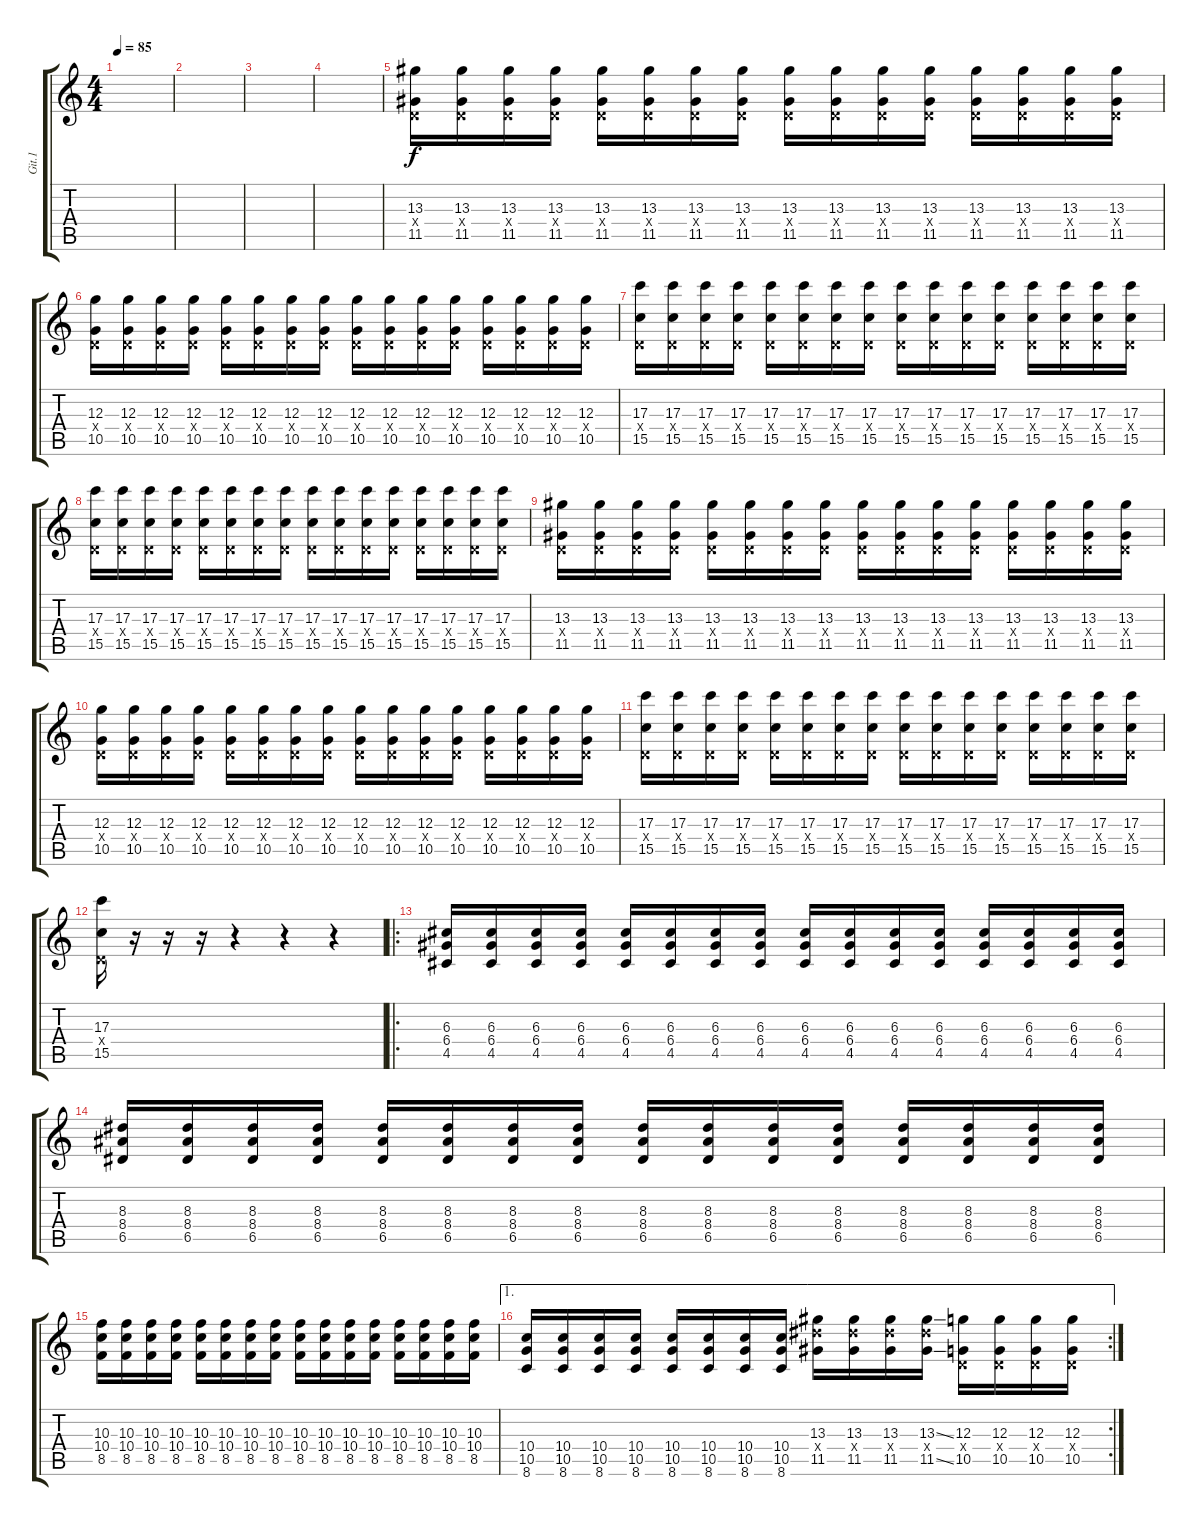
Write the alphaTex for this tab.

\track ("Git.1" "Git.1") {instrument distortionguitar}
\staff {score tabs}
\tuning (E4 B3 G3 D3 A2 E2) {hide}
\ts (4 4)
\tempo 85
\clef g2
\ks c
|
|
|
|
(13.3 0.4{x} 11.5).16 (13.3 0.4{x} 11.5).16 (13.3 0.4{x} 11.5).16 (13.3 0.4{x} 11.5).16 (13.3 0.4{x} 11.5).16 (13.3 0.4{x} 11.5).16 (13.3 0.4{x} 11.5).16 (13.3 0.4{x} 11.5).16 (13.3 0.4{x} 11.5).16 (13.3 0.4{x} 11.5).16 (13.3 0.4{x} 11.5).16 (13.3 0.4{x} 11.5).16 (13.3 0.4{x} 11.5).16 (13.3 0.4{x} 11.5).16 (13.3 0.4{x} 11.5).16 (13.3 0.4{x} 11.5).16 |
(12.3 0.4{x} 10.5).16 (12.3 0.4{x} 10.5).16 (12.3 0.4{x} 10.5).16 (12.3 0.4{x} 10.5).16 (12.3 0.4{x} 10.5).16 (12.3 0.4{x} 10.5).16 (12.3 0.4{x} 10.5).16 (12.3 0.4{x} 10.5).16 (12.3 0.4{x} 10.5).16 (12.3 0.4{x} 10.5).16 (12.3 0.4{x} 10.5).16 (12.3 0.4{x} 10.5).16 (12.3 0.4{x} 10.5).16 (12.3 0.4{x} 10.5).16 (12.3 0.4{x} 10.5).16 (12.3 0.4{x} 10.5).16 |
(17.3 0.4{x} 15.5).16 (17.3 0.4{x} 15.5).16 (17.3 0.4{x} 15.5).16 (17.3 0.4{x} 15.5).16 (17.3 0.4{x} 15.5).16 (17.3 0.4{x} 15.5).16 (17.3 0.4{x} 15.5).16 (17.3 0.4{x} 15.5).16 (17.3 0.4{x} 15.5).16 (17.3 0.4{x} 15.5).16 (17.3 0.4{x} 15.5).16 (17.3 0.4{x} 15.5).16 (17.3 0.4{x} 15.5).16 (17.3 0.4{x} 15.5).16 (17.3 0.4{x} 15.5).16 (17.3 0.4{x} 15.5).16 |
(17.3 0.4{x} 15.5).16 (17.3 0.4{x} 15.5).16 (17.3 0.4{x} 15.5).16 (17.3 0.4{x} 15.5).16 (17.3 0.4{x} 15.5).16 (17.3 0.4{x} 15.5).16 (17.3 0.4{x} 15.5).16 (17.3 0.4{x} 15.5).16 (17.3 0.4{x} 15.5).16 (17.3 0.4{x} 15.5).16 (17.3 0.4{x} 15.5).16 (17.3 0.4{x} 15.5).16 (17.3 0.4{x} 15.5).16 (17.3 0.4{x} 15.5).16 (17.3 0.4{x} 15.5).16 (17.3 0.4{x} 15.5).16 |
(13.3 0.4{x} 11.5).16 (13.3 0.4{x} 11.5).16 (13.3 0.4{x} 11.5).16 (13.3 0.4{x} 11.5).16 (13.3 0.4{x} 11.5).16 (13.3 0.4{x} 11.5).16 (13.3 0.4{x} 11.5).16 (13.3 0.4{x} 11.5).16 (13.3 0.4{x} 11.5).16 (13.3 0.4{x} 11.5).16 (13.3 0.4{x} 11.5).16 (13.3 0.4{x} 11.5).16 (13.3 0.4{x} 11.5).16 (13.3 0.4{x} 11.5).16 (13.3 0.4{x} 11.5).16 (13.3 0.4{x} 11.5).16 |
(12.3 0.4{x} 10.5).16 (12.3 0.4{x} 10.5).16 (12.3 0.4{x} 10.5).16 (12.3 0.4{x} 10.5).16 (12.3 0.4{x} 10.5).16 (12.3 0.4{x} 10.5).16 (12.3 0.4{x} 10.5).16 (12.3 0.4{x} 10.5).16 (12.3 0.4{x} 10.5).16 (12.3 0.4{x} 10.5).16 (12.3 0.4{x} 10.5).16 (12.3 0.4{x} 10.5).16 (12.3 0.4{x} 10.5).16 (12.3 0.4{x} 10.5).16 (12.3 0.4{x} 10.5).16 (12.3 0.4{x} 10.5).16 |
(17.3 0.4{x} 15.5).16 (17.3 0.4{x} 15.5).16 (17.3 0.4{x} 15.5).16 (17.3 0.4{x} 15.5).16 (17.3 0.4{x} 15.5).16 (17.3 0.4{x} 15.5).16 (17.3 0.4{x} 15.5).16 (17.3 0.4{x} 15.5).16 (17.3 0.4{x} 15.5).16 (17.3 0.4{x} 15.5).16 (17.3 0.4{x} 15.5).16 (17.3 0.4{x} 15.5).16 (17.3 0.4{x} 15.5).16 (17.3 0.4{x} 15.5).16 (17.3 0.4{x} 15.5).16 (17.3 0.4{x} 15.5).16 |
(17.3 0.4{x} 15.5).16 r.16 r.16 r.16 r.4 r.4 r.4 |
\ro
(6.3 6.4 4.5).16 (6.3 6.4 4.5).16 (6.3 6.4 4.5).16 (6.3 6.4 4.5).16 (6.3 6.4 4.5).16 (6.3 6.4 4.5).16 (6.3 6.4 4.5).16 (6.3 6.4 4.5).16 (6.3 6.4 4.5).16 (6.3 6.4 4.5).16 (6.3 6.4 4.5).16 (6.3 6.4 4.5).16 (6.3 6.4 4.5).16 (6.3 6.4 4.5).16 (6.3 6.4 4.5).16 (6.3 6.4 4.5).16 |
(8.3 8.4 6.5).16 (8.3 8.4 6.5).16 (8.3 8.4 6.5).16 (8.3 8.4 6.5).16 (8.3 8.4 6.5).16 (8.3 8.4 6.5).16 (8.3 8.4 6.5).16 (8.3 8.4 6.5).16 (8.3 8.4 6.5).16 (8.3 8.4 6.5).16 (8.3 8.4 6.5).16 (8.3 8.4 6.5).16 (8.3 8.4 6.5).16 (8.3 8.4 6.5).16 (8.3 8.4 6.5).16 (8.3 8.4 6.5).16 |
(10.3 10.4 8.5).16 (10.3 10.4 8.5).16 (10.3 10.4 8.5).16 (10.3 10.4 8.5).16 (10.3 10.4 8.5).16 (10.3 10.4 8.5).16 (10.3 10.4 8.5).16 (10.3 10.4 8.5).16 (10.3 10.4 8.5).16 (10.3 10.4 8.5).16 (10.3 10.4 8.5).16 (10.3 10.4 8.5).16 (10.3 10.4 8.5).16 (10.3 10.4 8.5).16 (10.3 10.4 8.5).16 (10.3 10.4 8.5).16 |
\ae 1
\rc 2
(10.4 10.5 8.6).16 (10.4 10.5 8.6).16 (10.4 10.5 8.6).16 (10.4 10.5 8.6).16 (10.4 10.5 8.6).16 (10.4 10.5 8.6).16 (10.4 10.5 8.6).16 (10.4 10.5 8.6).16 (13.3 13.4{x} 11.5).16 (13.3 13.4{x} 11.5).16 (13.3 13.4{x} 11.5).16 (13.3{ss} 13.4{x} 11.5{ss}).16 (12.3 0.4{x} 10.5).16 (12.3 0.4{x} 10.5).16 (12.3 0.4{x} 10.5).16 (12.3 0.4{x} 10.5).16
